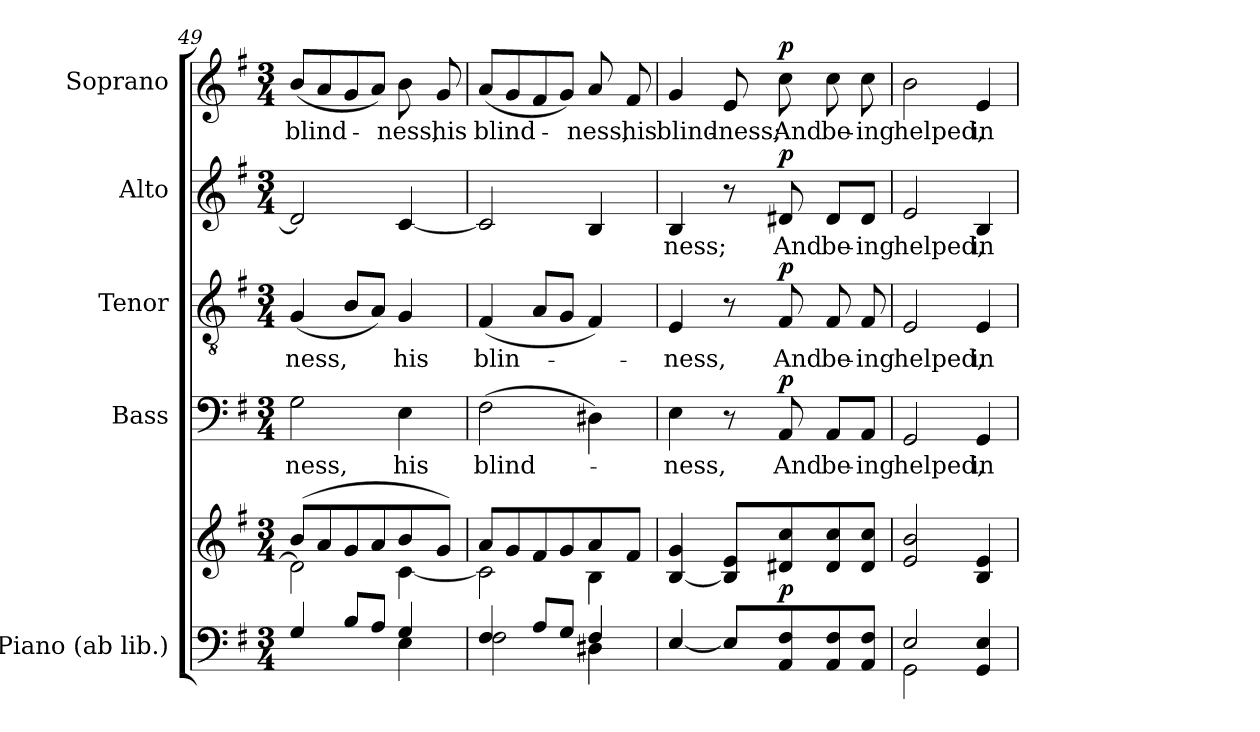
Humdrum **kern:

**kern	**kern	**dynam	**kern	**text	**dynam	**kern	**text	**dynam	**kern	**text	**dynam	**kern	**text	**dynam
*part5	*part5	*part5	*part4	*part4	*part4	*part3	*part3	*part3	*part2	*part2	*part2	*part1	*part1	*part1
*staff6	*staff5	*staff5/6	*staff4	*staff4	*staff4	*staff3	*staff3	*staff3	*staff2	*staff2	*staff2	*staff1	*staff1	*staff1
*I"Piano (ab lib.)	*	*	*I"Bass	*	*	*I"Tenor	*	*	*I"Alto	*	*	*I"Soprano	*	*
*I'Pno.	*	*	*I'B.	*	*	*I'T.	*	*	*I'A.	*	*	*I'S.	*	*
*clefF4	*clefG2	*	*clefF4	*	*	*clefGv2	*	*	*clefG2	*	*	*clefG2	*	*
*	*	*	*	*	*	*ITrd7c12	*	*	*	*	*	*	*	*
*k[f#]	*k[f#]	*	*k[f#]	*	*	*k[f#]	*	*	*k[f#]	*	*	*k[f#]	*	*
*G:	*G:	*	*G:	*	*	*G:	*	*	*G:	*	*	*G:	*	*
*M3/4	*M3/4	*	*M3/4	*	*	*M3/4	*	*	*M3/4	*	*	*M3/4	*	*
=49	=49	=49	=49	=49	=49	=49	=49	=49	=49	=49	=49	=49	=49	=49
*^	*^	*	*	*	*	*	*	*	*	*	*	*	*	*
!	!	!	!	!	!	!LO:LY:b:color=#000000	!	!	!	!	!	!	!	!	!	!
!	!	!	!	!	!	!	!	!	!LO:LY:b:color=#000000	!	!	!	!	!	!	!
!	!	!	!	!	!	!	!	!	!	!	!	!	!	!	!LO:LY:b:color=#000000	!
4Gi/	2ryy	(8bi/L	2di\]	.	2Gi\	-ness,	.	(4GGi/	-ness,	.	2di/]	.	.	(8bi/L	blind-	.
.	.	8ai/	.	.	.	.	.	.	.	.	.	.	.	8ai/	.	.
8Bi/L	.	8gi/	.	.	.	.	.	8BBi/L	.	.	.	.	.	8gi/	.	.
8Ai/J	.	8ai/	.	.	.	.	.	8AAi/J)	.	.	.	.	.	8ai/J)	.	.
!	!	!	!	!	!	!LO:LY:b:color=#000000	!	!	!	!	!	!	!	!	!	!
!	!	!	!	!	!	!	!	!	!LO:LY:b:color=#000000	!	!	!	!	!	!	!
!	!	!	!	!	!	!	!	!	!	!	!	!	!	!	!LO:LY:b:color=#000000	!
4Gi/	4Ei\	8bi/	[4ci\	.	4Ei\	his	.	4GGi/	his	.	[4ci/	.	.	8bi\	-ness,	.
!	!	!	!	!	!	!	!	!	!	!	!	!	!	!	!LO:LY:b:color=#000000	!
.	.	8gi/J)	.	.	.	.	.	.	.	.	.	.	.	8gi/	his	.
!!LO:LB:g=z
=50	=50	=50	=50	=50	=50	=50	=50	=50	=50	=50	=50	=50	=50	=50	=50	=50
!	!	!	!	!	!	!LO:LY:b:color=#000000	!	!	!	!	!	!	!	!	!	!
!	!	!	!	!	!	!	!	!	!LO:LY:b:color=#000000	!	!	!	!	!	!	!
!	!	!	!	!	!	!	!	!	!	!	!	!	!	!	!LO:LY:b:color=#000000	!
4F#i/	2F#i\	8ai/L	2ci\]	.	(2F#i\	blind-	.	(4FF#i/	blin-	.	2ci/]	.	.	(8ai/L	blind-	.
.	.	8gi/	.	.	.	.	.	.	.	.	.	.	.	8gi/	.	.
8Ai/L	.	8f#i/	.	.	.	.	.	8AAi/L	.	.	.	.	.	8f#i/	.	.
8Gi/J	.	8gi/	.	.	.	.	.	8GGi/J	.	.	.	.	.	8gi/J)	.	.
!	!	!	!	!	!	!	!	!	!	!	!	!	!	!	!LO:LY:b:color=#000000	!
4F#i/	4D#Xi\	8ai/	4Bi\	.	4D#Xi\)	.	.	4FF#i/)	.	.	4Bi/	.	.	8ai/	-ness,	.
!	!	!	!	!	!	!	!	!	!	!	!	!	!	!	!LO:LY:b:color=#000000	!
.	.	8f#i/J	.	.	.	.	.	.	.	.	.	.	.	8f#i/	his	.
*v	*v	*	*	*	*	*	*	*	*	*	*	*	*	*	*	*
*	*v	*v	*	*	*	*	*	*	*	*	*	*	*	*	*
=51	=51	=51	=51	=51	=51	=51	=51	=51	=51	=51	=51	=51	=51	=51
!	!	!	!	!LO:LY:b:color=#000000	!	!	!	!	!	!	!	!	!	!
!	!	!	!	!	!	!	!LO:LY:b:color=#000000	!	!	!	!	!	!	!
!	!	!	!	!	!	!	!	!	!	!LO:LY:b:color=#000000	!	!	!	!
!	!	!	!	!	!	!	!	!	!	!	!	!	!LO:LY:b:color=#000000	!
[4Ei/	[4Bi/ 4gi	.	4Ei\	-ness,	.	4EEi/	-ness,	.	4Bi/	-ness;	.	4gi/	blind-	.
!	!	!	!	!	!	!	!	!	!	!	!	!	!LO:LY:b:color=#000000	!
8Ei/L]	8Bi/] 8eiL	.	8r	.	.	8r	.	.	8r	.	.	8ei/	-ness;	.
!	!	!	!	!LO:LY:b:color=#000000	!	!	!	!	!	!	!	!	!	!
!	!	!	!	!	!	!	!LO:LY:b:color=#000000	!	!	!	!	!	!	!
!	!	!	!	!	!	!	!	!	!	!LO:LY:b:color=#000000	!	!	!	!
!	!	!	!	!	!	!	!	!	!	!	!	!	!LO:LY:b:color=#000000	!
8AAi/ 8F#i	8d#Xi/ 8cci	p	8AAi/	And	p	8FF#i/	And	p	8d#Xi/	And	p	8cci\	And	p
!	!	!	!	!LO:LY:b:color=#000000	!	!	!	!	!	!	!	!	!	!
!	!	!	!	!	!	!	!LO:LY:b:color=#000000	!	!	!	!	!	!	!
!	!	!	!	!	!	!	!	!	!	!LO:LY:b:color=#000000	!	!	!	!
!	!	!	!	!	!	!	!	!	!	!	!	!	!LO:LY:b:color=#000000	!
8AAi/ 8F#i	8d#i/ 8cci	.	8AAi/L	be-	.	8FF#i/	be-	.	8d#i/L	be-	.	8cci\	be-	.
!	!	!	!	!LO:LY:b:color=#000000	!	!	!	!	!	!	!	!	!	!
!	!	!	!	!	!	!	!LO:LY:b:color=#000000	!	!	!	!	!	!	!
!	!	!	!	!	!	!	!	!	!	!LO:LY:b:color=#000000	!	!	!	!
!	!	!	!	!	!	!	!	!	!	!	!	!	!LO:LY:b:color=#000000	!
8AAi/ 8F#iJ	8d#i/ 8cciJ	.	8AAi/J	-ing	.	8FF#i/	-ing	.	8d#i/J	-ing	.	8cci\	-ing	.
=52	=52	=52	=52	=52	=52	=52	=52	=52	=52	=52	=52	=52	=52	=52
*^	*	*	*	*	*	*	*	*	*	*	*	*	*	*
!	!	!	!	!	!LO:LY:b:color=#000000	!	!	!	!	!	!	!	!	!	!
!	!	!	!	!	!	!	!	!LO:LY:b:color=#000000	!	!	!	!	!	!	!
!	!	!	!	!	!	!	!	!	!	!	!LO:LY:b:color=#000000	!	!	!	!
!	!	!	!	!	!	!	!	!	!	!	!	!	!	!LO:LY:b:color=#000000	!
2Ei/	2GGi\	2ei/ 2bi	.	2GGi/	helped,	.	2EEi/	helped,	.	2ei/	helped,	.	2bi\	helped,	.
!	!	!	!	!	!LO:LY:b:color=#000000	!	!	!	!	!	!	!	!	!	!
!	!	!	!	!	!	!	!	!LO:LY:b:color=#000000	!	!	!	!	!	!	!
!	!	!	!	!	!	!	!	!	!	!	!LO:LY:b:color=#000000	!	!	!	!
!	!	!	!	!	!	!	!	!	!	!	!	!	!	!LO:LY:b:color=#000000	!
4GGi/ 4Ei	4ryy	4Bi/ 4ei	.	4GGi/	in-	.	4EEi/	in-	.	4Bi/	in-	.	4ei/	in-	.
*v	*v	*	*	*	*	*	*	*	*	*	*	*	*	*	*
=	=	=	=	=	=	=	=	=	=	=	=	=	=	=
*-	*-	*-	*-	*-	*-	*-	*-	*-	*-	*-	*-	*-	*-	*-
